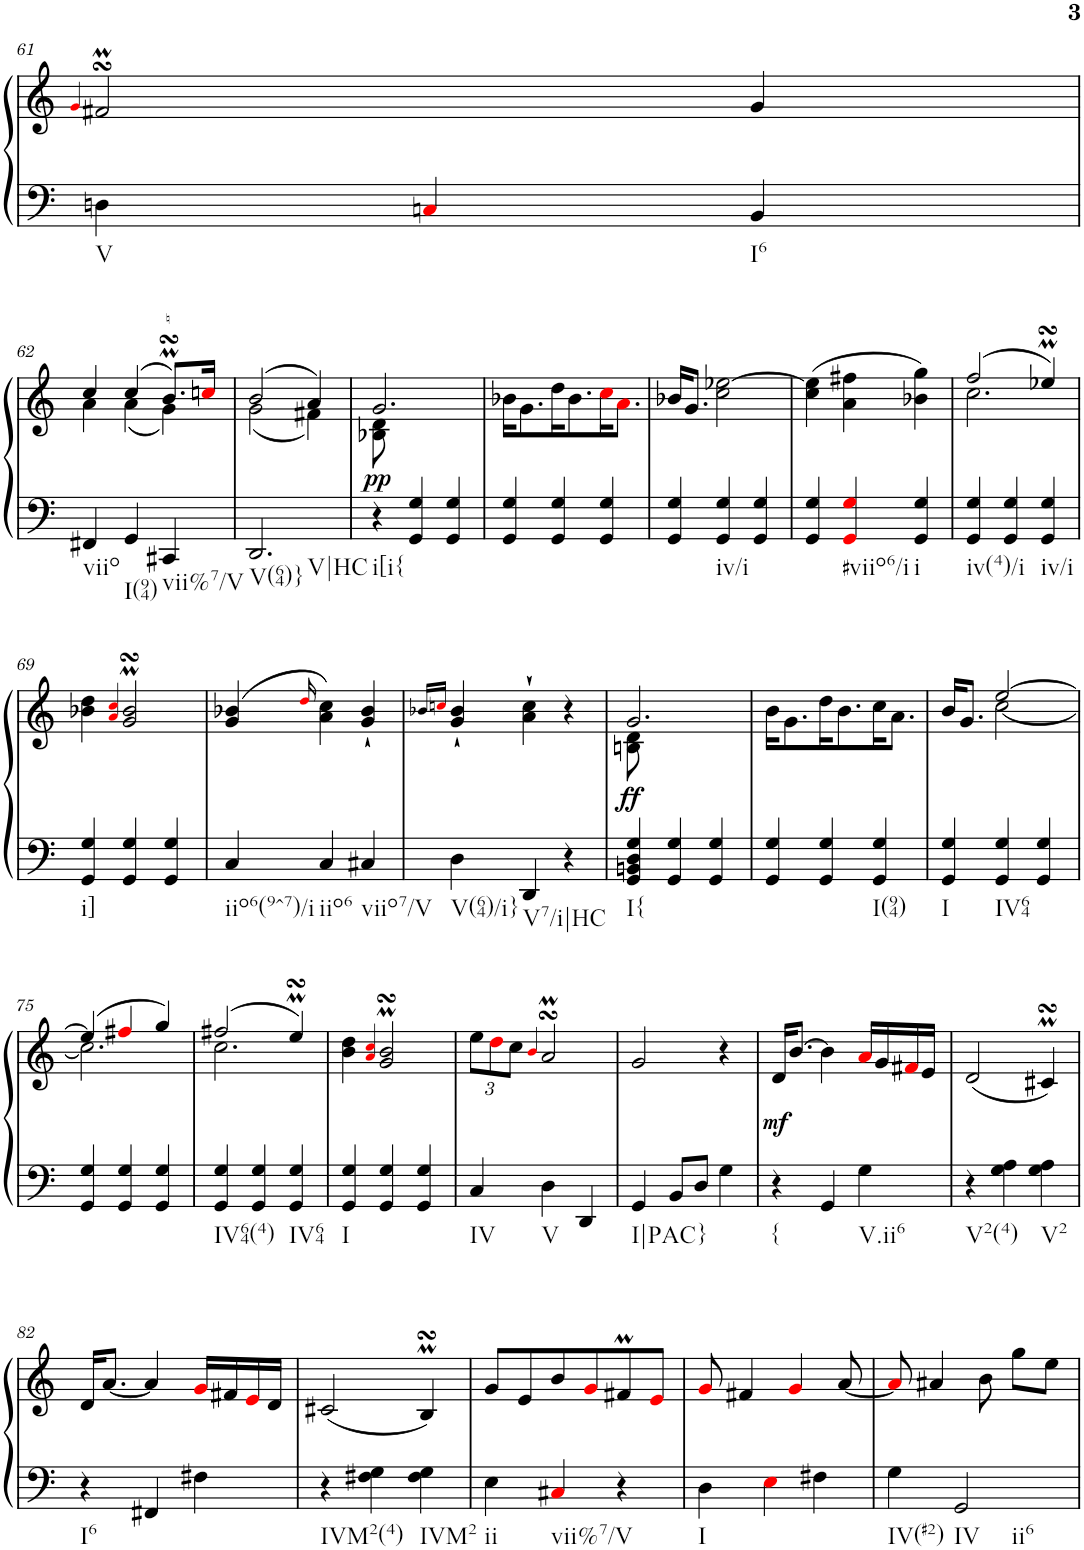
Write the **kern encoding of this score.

**kern	**kern	**dynam
*part1	*part1	*part1
*staff2	*staff1	*staff1/2
*I"Harpsichord	*	*
*I'Hch.	*	*
!!LO:PB:g=z
*clefF4	*clefG2	*
*k[]	*k[]	*
*M3/4	*M3/4	*
=61	=61	=61
.	4qgi/	.
!LO:TX:b:t=V	!	!
4Dn\	2f#XsSsSm/	.
4Cni/	.	.
!LO:TX:b:t=I6	!	!
4BB/	4g/	.
!!LO:LB:g=z
=62	=62	=62
*	*^	*
!LO:TX:b:t=viio	!	!	!
4FF#X/	4cc/	4a\	.
!LO:TX:b:t=I(94)	!	!	!
4GG/	(>4cc/	(<4a\	.
!LO:TX:b:t=vii%7/V	!	!	!
4CC#X/	8.bmsSsS/L)	4g\)	.
.	16ccni/Jk	.	.
=63	=63	=63	=63
!LO:TX:b:t=V(64)}	!	!	!
!LO:TX:b:t=V|HC	!	!	!
2.DD/	(>2b/	(<2g\	.
.	4a/)	4f#X\)	.
=64	=64	=64	=64
!LO:TX:b:t=i[i{	!	!	!
!	!	!	!LO:DY:b
4r	2.g/	8B-X\ 8d\	pp
.	.	2ryy	.
4GG/ 4G/	.	.	.
4GG/ 4G/	.	.	.
.	.	8ryy	.
*	*v	*v	*
=65	=65	=65
4GG/ 4G/	16b-X\KL	.
.	8.g\	.
4GG/ 4G/	16dd\K	.
.	8.b-\	.
4GG/ 4G/	16cci\K	.
.	8.ai\J	.
=66	=66	=66
4GG/ 4G/	16b-X/KL	.
.	8.g/J	.
!LO:TX:b:t=iv/i	!	!
4GG/ 4G/	2cc\ [2ee-X\	.
4GG/ 4G/	.	.
=67	=67	=67
4GG/ 4G/	(>4cc\ 4ee-\]	.
!LO:TX:b:t=#viio6/i	!	!
4GGi/ 4Gi/	4a\ 4ff#X\	.
!LO:TX:b:t=i	!	!
4GG/ 4G/	4b-X\ 4gg\)	.
=68	=68	=68
*	*^	*
!LO:TX:b:t=iv(4)/i	!	!	!
4GG/ 4G/	(>2ff/	2.cc\	.
4GG/ 4G/	.	.	.
!LO:TX:b:t=iv/i	!	!	!
4GG/ 4G/	4ee-XsSSsM/)	.	.
*	*v	*v	*
!!LO:LB:g=z
=69	=69	=69
!LO:TX:b:t=i]	!	!
4GG/ 4G/	4b-X\ 4dd\	.
.	4qai/ 4qcci/	.
4GG/ 4G/	2g/MsSSS 2b-/MsSSS	.
4GG/ 4G/	.	.
=70	=70	=70
!LO:TX:b:t=iio6(9^7)/i	!	!
4C/	(>4g/ 4b-X/	.
.	16qddi/	.
!LO:TX:b:t=iio6	!	!
4C/	4a\ 4cc\)	.
!LO:TX:b:t=viio7/V	!	!
4C#X/	4g/` 4b-/`	.
=71	=71	=71
.	16qb-X/LL	.
.	16qccni/JJ	.
!LO:TX:b:t=V(64)/i}	!	!
4D\	4g/` 4b-/`	.
!LO:TX:b:t=V7/i|HC	!	!
4DD/	4a\` 4cc\`	.
4r	4r	.
=72	=72	=72
*	*^	*
!LO:TX:b:t=I{	!	!	!
!	!	!	!LO:DY:b
4GG/ 4BBn/ 4D/ 4G/	2.g/	8Bn\ 8d\	ff
.	.	8ryy	.
4GG/ 4G/	.	4ryy	.
4GG/ 4G/	.	4ryy	.
*	*v	*v	*
=73	=73	=73
4GG/ 4G/	16b\KL	.
.	8.g\	.
4GG/ 4G/	16dd\K	.
.	8.b\	.
!LO:TX:b:t=I(94)	!	!
4GG/ 4G/	16cc\K	.
.	8.a\J	.
=74	=74	=74
*	*^	*
!LO:TX:b:t=I	!	!	!
4GG/ 4G/	16b/KL	4ryy	.
.	8.g/J	.	.
!LO:TX:b:t=IV64	!	!	!
4GG/ 4G/	[2ee/	[2cc\	.
4GG/ 4G/	.	.	.
!!LO:LB:g=z	!!
=75	=75	=75	=75
4GG/ 4G/	(>4ee/]	2.cc\]	.
4GG/ 4G/	4ff#Xi/	.	.
4GG/ 4G/	4gg/)	.	.
=76	=76	=76	=76
!LO:TX:b:t=IV64(4)	!	!	!
4GG/ 4G/	(>2ff#X/	2.cc\	.
4GG/ 4G/	.	.	.
!LO:TX:b:t=IV64	!	!	!
4GG/ 4G/	4eemsSsS/)	.	.
*	*v	*v	*
=77	=77	=77
!LO:TX:b:t=I	!	!
4GG/ 4G/	4b\ 4dd\	.
.	4qai/ 4qcci/	.
4GG/ 4G/	2g/MsSSS 2b/MsSSS	.
4GG/ 4G/	.	.
=78	=78	=78
*	*Xbrackettup	*
!LO:TX:b:t=IV	!	!
4C/	12ee\L	.
.	12ddi\	.
.	12cc\J	.
.	4qbi/	.
!LO:TX:b:t=V	!	!
4D\	2asSSSM/	.
4DD/	.	.
=79	=79	=79
!LO:TX:b:t=I|PAC}	!	!
4GG/	2g/	.
8BB/L	.	.
8D/J	.	.
4G\	4r	.
=80	=80	=80
!LO:TX:b:t={	!	!
!	!	!LO:DY:b
4r	16d/KL	mf
.	[8.b/J	.
4GG/	4b\]	.
!LO:TX:b:t=V.ii6	!	!
4G\	16ai/LL	.
.	16g/	.
.	16f#Xi/	.
.	16e/JJ	.
=81	=81	=81
!LO:TX:b:t=V2(4)	!	!
4r	(<2d/	.
4G\ 4A\	.	.
!LO:TX:b:t=V2	!	!
4G\ 4A\	4c#XmsSsS/)	.
!!LO:LB:g=z
=82	=82	=82
!LO:TX:b:t=I6	!	!
4r	16d/KL	.
.	[8.a/J	.
4FF#X/	4a/]	.
4F#X\	16gi/LL	.
.	16f#X/	.
.	16ei/	.
.	16d/JJ	.
=83	=83	=83
!LO:TX:b:t=IVM2(4)	!	!
4r	(<2c#X/	.
4F#X\ 4G\	.	.
!LO:TX:b:t=IVM2	!	!
4F#\ 4G\	4BmsSsS/)	.
=84	=84	=84
!LO:TX:b:t=ii	!	!
4E\	8g/L	.
.	8e/	.
!LO:TX:b:t=vii%7/V	!	!
4C#Xi/	8b/	.
.	8gi/	.
4r	8f#Xm/	.
.	8ei/J	.
=85	=85	=85
!LO:TX:b:t=I	!	!
4D\	8gi/	.
.	4f#X/	.
4Ei\	.	.
.	4gi/	.
4F#X\	.	.
.	[8a/	.
=86	=86	=86
!LO:TX:b:t=IV(#2)	!	!
4G\	8ai/]	.
.	4a#X/	.
!LO:TX:b:t=IV	!	!
!LO:TX:b:t=ii6	!	!
2GG/	.	.
.	8b\	.
.	8gg\L	.
.	8ee\J	.
=	=	=
*-	*-	*-
